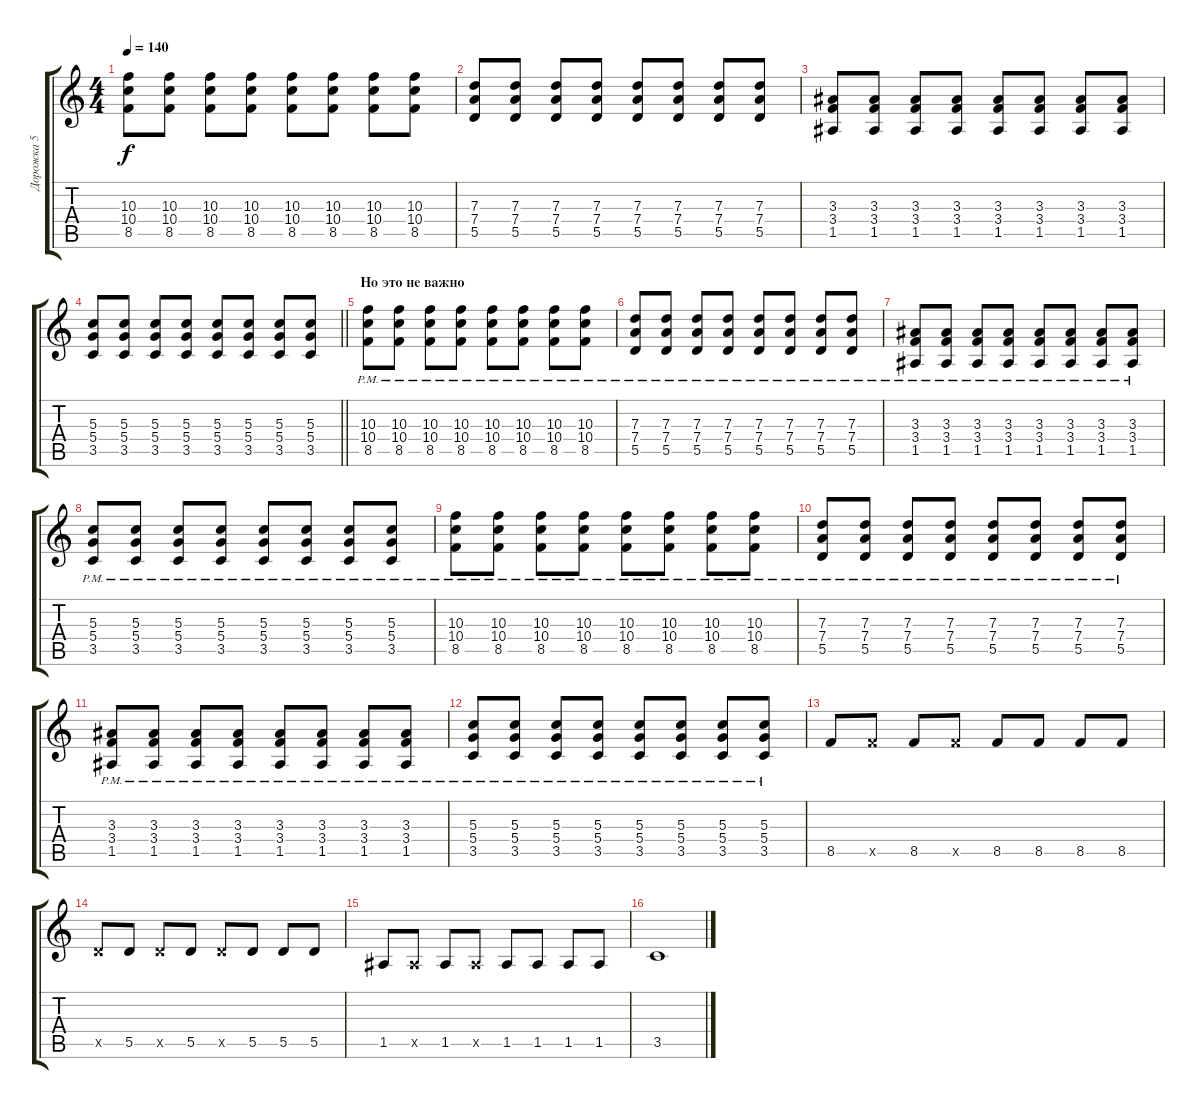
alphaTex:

\track ("Дорожка 5" "Дорожка 5") {instrument distortionguitar}
\staff {score tabs}
\tuning (E4 B3 G3 D3 A2 E2) {hide}
\ts (4 4)
\tempo 140
\clef g2
\ks c
(10.3 10.4 8.5).8{dy f volume 9} (10.3 10.4 8.5).8 (10.3 10.4 8.5).8 (10.3 10.4 8.5).8 (10.3 10.4 8.5).8 (10.3 10.4 8.5).8 (10.3 10.4 8.5).8 (10.3 10.4 8.5).8 |
(7.3 7.4 5.5).8 (7.3 7.4 5.5).8 (7.3 7.4 5.5).8 (7.3 7.4 5.5).8 (7.3 7.4 5.5).8 (7.3 7.4 5.5).8 (7.3 7.4 5.5).8 (7.3 7.4 5.5).8 |
(3.3 3.4 1.5).8 (3.3 3.4 1.5).8 (3.3 3.4 1.5).8 (3.3 3.4 1.5).8 (3.3 3.4 1.5).8 (3.3 3.4 1.5).8 (3.3 3.4 1.5).8 (3.3 3.4 1.5).8 |
\barLineRight lightlight
(5.3 5.4 3.5).8 (5.3 5.4 3.5).8 (5.3 5.4 3.5).8 (5.3 5.4 3.5).8 (5.3 5.4 3.5).8 (5.3 5.4 3.5).8 (5.3 5.4 3.5).8 (5.3 5.4 3.5).8 |
\section ("" "Но это не важно")
(10.3{pm} 10.4{pm} 8.5{pm}).8 (10.3{pm} 10.4{pm} 8.5{pm}).8 (10.3{pm} 10.4{pm} 8.5{pm}).8 (10.3{pm} 10.4{pm} 8.5{pm}).8 (10.3{pm} 10.4{pm} 8.5{pm}).8 (10.3{pm} 10.4{pm} 8.5{pm}).8 (10.3{pm} 10.4{pm} 8.5{pm}).8 (10.3{pm} 10.4{pm} 8.5{pm}).8 |
(7.3{pm} 7.4{pm} 5.5{pm}).8 (7.3{pm} 7.4{pm} 5.5{pm}).8 (7.3{pm} 7.4{pm} 5.5{pm}).8 (7.3{pm} 7.4{pm} 5.5{pm}).8 (7.3{pm} 7.4{pm} 5.5{pm}).8 (7.3{pm} 7.4{pm} 5.5{pm}).8 (7.3{pm} 7.4{pm} 5.5{pm}).8 (7.3{pm} 7.4{pm} 5.5{pm}).8 |
(3.3{pm} 3.4{pm} 1.5{pm}).8 (3.3{pm} 3.4{pm} 1.5{pm}).8 (3.3{pm} 3.4{pm} 1.5{pm}).8 (3.3{pm} 3.4{pm} 1.5{pm}).8 (3.3{pm} 3.4{pm} 1.5{pm}).8 (3.3{pm} 3.4{pm} 1.5{pm}).8 (3.3{pm} 3.4{pm} 1.5{pm}).8 (3.3{pm} 3.4{pm} 1.5{pm}).8 |
(5.3{pm} 5.4{pm} 3.5{pm}).8 (5.3{pm} 5.4{pm} 3.5{pm}).8 (5.3{pm} 5.4{pm} 3.5{pm}).8 (5.3{pm} 5.4{pm} 3.5{pm}).8 (5.3{pm} 5.4{pm} 3.5{pm}).8 (5.3{pm} 5.4{pm} 3.5{pm}).8 (5.3{pm} 5.4{pm} 3.5{pm}).8 (5.3{pm} 5.4{pm} 3.5{pm}).8 |
(10.3{pm} 10.4{pm} 8.5{pm}).8 (10.3{pm} 10.4{pm} 8.5{pm}).8 (10.3{pm} 10.4{pm} 8.5{pm}).8 (10.3{pm} 10.4{pm} 8.5{pm}).8 (10.3{pm} 10.4{pm} 8.5{pm}).8 (10.3{pm} 10.4{pm} 8.5{pm}).8 (10.3{pm} 10.4{pm} 8.5{pm}).8 (10.3{pm} 10.4{pm} 8.5{pm}).8 |
(7.3{pm} 7.4{pm} 5.5{pm}).8 (7.3{pm} 7.4{pm} 5.5{pm}).8 (7.3{pm} 7.4{pm} 5.5{pm}).8 (7.3{pm} 7.4{pm} 5.5{pm}).8 (7.3{pm} 7.4{pm} 5.5{pm}).8 (7.3{pm} 7.4{pm} 5.5{pm}).8 (7.3{pm} 7.4{pm} 5.5{pm}).8 (7.3{pm} 7.4{pm} 5.5{pm}).8 |
(3.3{pm} 3.4{pm} 1.5{pm}).8 (3.3{pm} 3.4{pm} 1.5{pm}).8 (3.3{pm} 3.4{pm} 1.5{pm}).8 (3.3{pm} 3.4{pm} 1.5{pm}).8 (3.3{pm} 3.4{pm} 1.5{pm}).8 (3.3{pm} 3.4{pm} 1.5{pm}).8 (3.3{pm} 3.4{pm} 1.5{pm}).8 (3.3{pm} 3.4{pm} 1.5{pm}).8 |
(5.3{pm} 5.4{pm} 3.5{pm}).8 (5.3{pm} 5.4{pm} 3.5{pm}).8 (5.3{pm} 5.4{pm} 3.5{pm}).8 (5.3{pm} 5.4{pm} 3.5{pm}).8 (5.3{pm} 5.4{pm} 3.5{pm}).8 (5.3{pm} 5.4{pm} 3.5{pm}).8 (5.3{pm} 5.4{pm} 3.5{pm}).8 (5.3{pm} 5.4{pm} 3.5{pm}).8 |
8.5.8 8.5{x}.8 8.5.8 8.5{x}.8 8.5.8 8.5.8 8.5.8 8.5.8 |
5.5{x}.8 5.5.8 5.5{x}.8 5.5.8 5.5{x}.8 5.5.8 5.5.8 5.5.8 |
1.5.8 1.5{x}.8 1.5.8 1.5{x}.8 1.5.8 1.5.8 1.5.8 1.5.8 |
3.5.1{volume 0}
